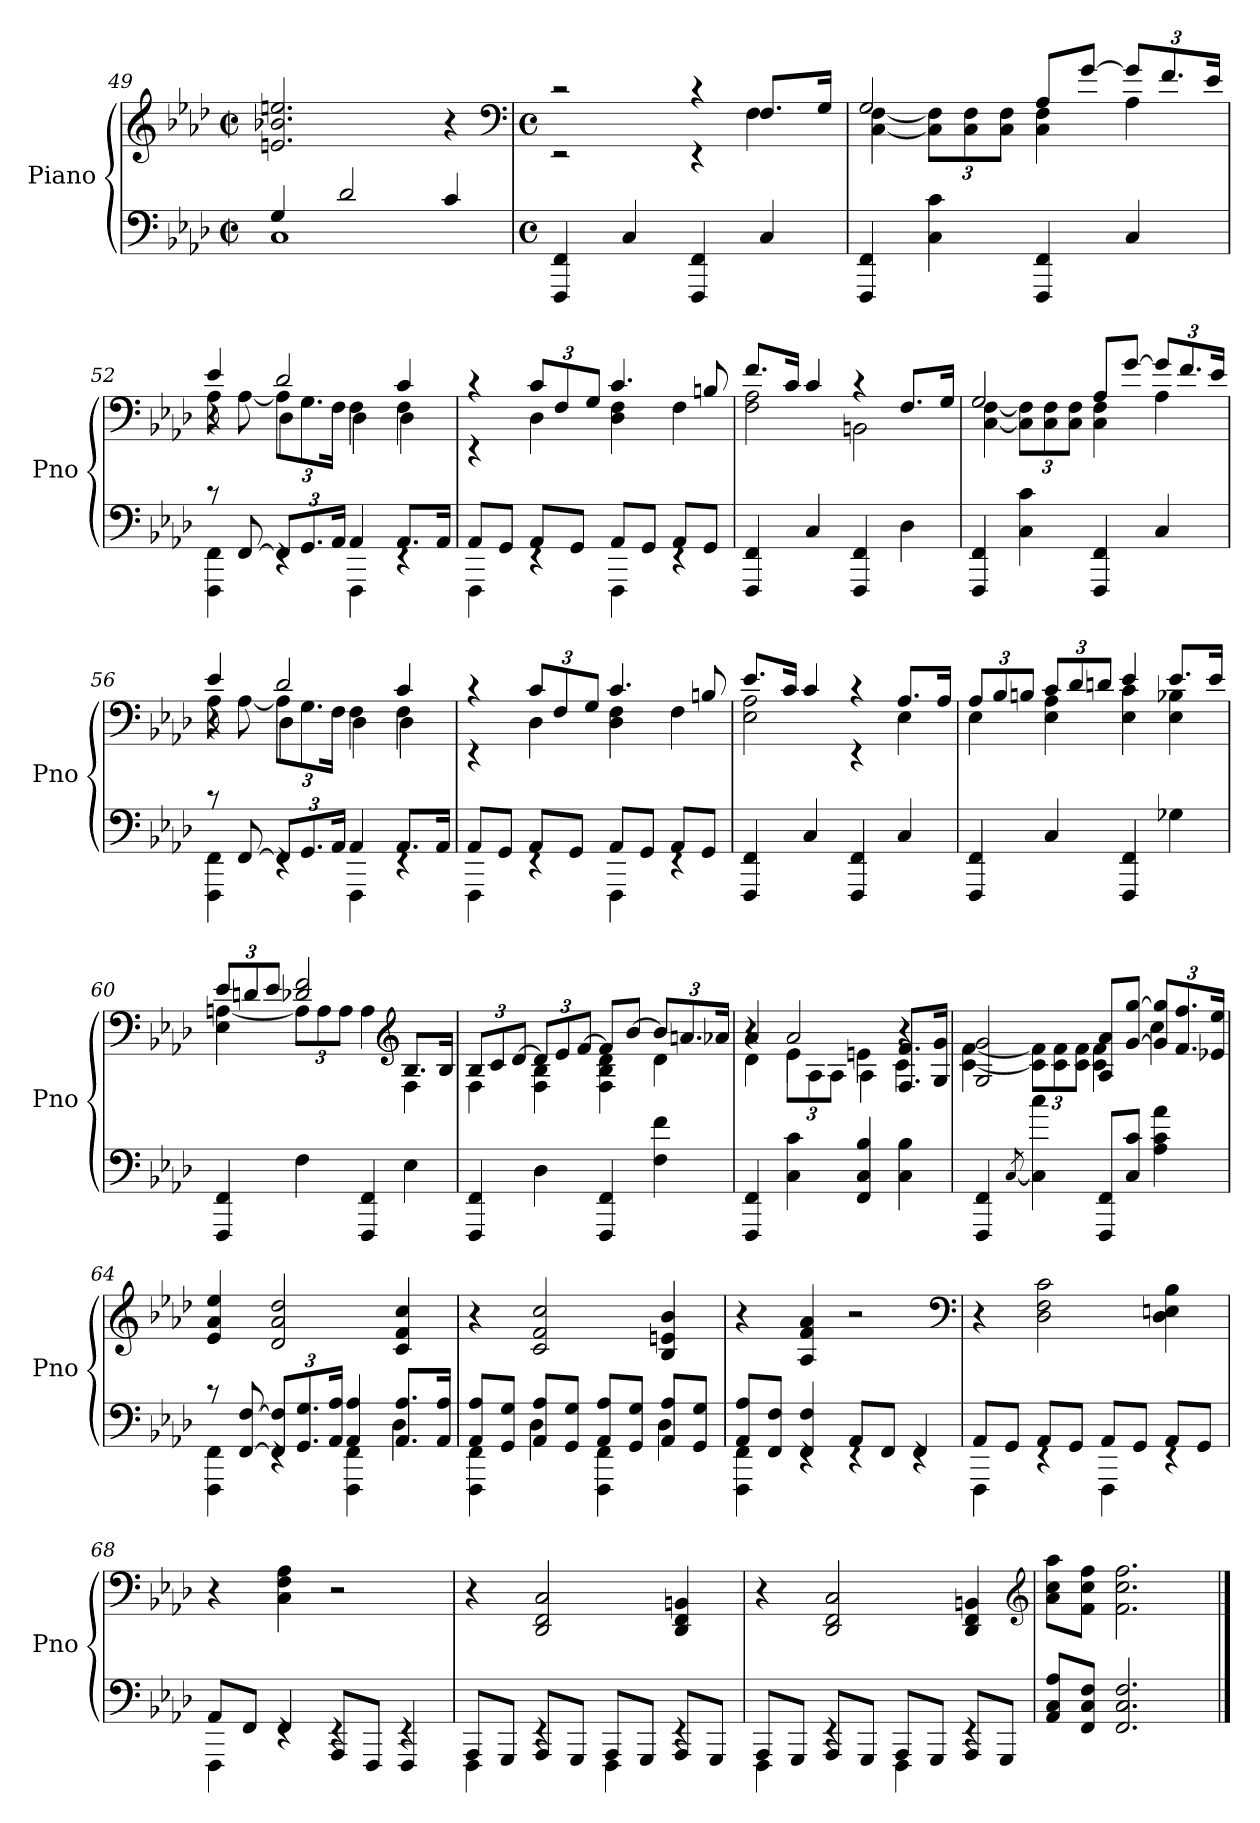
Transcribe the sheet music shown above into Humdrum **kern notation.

**kern	**kern
*part1	*part1
*staff2	*staff1
*I"Piano	*
*I'Pno	*
*clefF4	*clefG2
*k[b-e-a-d-]	*k[b-e-a-d-]
*f:	*f:
*M2/2	*M2/2
*met(c|)	*met(c|)
=49	=49
*^	*
4G	1C	2.en 2.b-X 2.een
2d-	.	.
4c	.	4r
*v	*v	*
*	*clefF4
=50	=50
*M4/4	*M4/4
*met(c)	*met(c)
*	*^
4FFF 4FF	2rc	2rEE
4C	.	.
4FFF 4FF	4rc	4rEE
4C	8.FL	4F
.	16GJk	.
=51	=51	=51
4FFF 4FF	2G	[4C [4F
4C 4c	.	12C] 12F]L
.	.	12C 12F
.	.	12C 12FJ
4FFF 4FF	8A-L	4C 4F
.	[8gJ	.
4C	12gL]	4A-
.	12.f	.
.	24e-Jk	.
=52	=52	=52
*^	*	*^
8rc	4FFF 4FF	4e-	8A-	4r
[8FF	.	.	[8A-	.
12FFL]	4rEE	2d-	12A-L]	4D-\
12.GG	.	.	12.G	.
24AA-Jk	.	.	24FJk	.
4AA-	4FFF	.	4F	4D-\
8.AA-L	4rEE	4c	4F	4D-\
16AA-Jk	.	.	.	.
*	*	*	*v	*v
=53	=53	=53	=53
8AA-L	4FFF	4rc	4rEE
8GGJ	.	.	.
8AA-L	4rEE	12cL	4D-
.	.	12F	.
8GGJ	.	.	.
.	.	12GJ	.
8AA-L	4FFF	4.c	4D- 4F
8GGJ	.	.	.
8AA-L	4rEE	.	4F
8GGJ	.	8Bn	.
*v	*v	*	*
=54	=54	=54
4FFF 4FF	8.fL	2F 2A-
.	16cJk	.
4C	4c	.
4FFF 4FF	4rc	2BBn
4D-	8.FL	.
.	16GJk	.
=55	=55	=55
4FFF 4FF	2G	[4C [4F
4C 4c	.	12C] 12F]L
.	.	12C 12F
.	.	12C 12FJ
4FFF 4FF	8A-L	4C 4F
.	[8gJ	.
4C	12gL]	4A-
.	12.f	.
.	24e-Jk	.
=56	=56	=56
*^	*	*^
8rc	4FFF 4FF	4e-	8A-	4r
[8FF	.	.	[8A-	.
12FFL]	4rEE	2d-	12A-L]	4D-\
12.GG	.	.	12.G	.
24AA-Jk	.	.	24FJk	.
4AA-	4FFF	.	4F	4D-\
8.AA-L	4rEE	4c	4F	4D-\
16AA-Jk	.	.	.	.
*	*	*	*v	*v
=57	=57	=57	=57
8AA-L	4FFF	4rc	4rEE
8GGJ	.	.	.
8AA-L	4rEE	12cL	4D-
.	.	12F	.
8GGJ	.	.	.
.	.	12GJ	.
8AA-L	4FFF	4.c	4D- 4F
8GGJ	.	.	.
8AA-L	4rEE	.	4F
8GGJ	.	8Bn	.
*v	*v	*	*
=58	=58	=58
4FFF 4FF	8.e-L	2E- 2A-
.	16cJk	.
4C	4c	.
4FFF 4FF	4rc	4rEE
4C	8.A-L	4E-
.	16A-Jk	.
=59	=59	=59
4FFF 4FF	12A-L	4E-
.	12B-	.
.	12BnJ	.
4C	12cL	4E- 4A-
.	12d-	.
.	12dnJ	.
4FFF 4FF	4e-	4E- 4c
4G-X	8.e-L	4E- 4B-X
.	16e-Jk	.
=60	=60	=60
4FFF 4FF	12e-L	4E- [4An
.	12dn	.
.	12e-J	.
4F	2d-X 2f	12AL]
.	.	12A
.	.	12AJ
4FFF 4FF	.	4A
*	*clefG2	*
4E-	8.B-L	4F
.	16B-Jk	.
=61	=61	=61
4FFF 4FF	12B-L	4F
.	12c	.
.	[12d-J	.
4D-	12d-L]	4F 4B-
.	12e-	.
.	[12fJ	.
4FFF 4FF	8fL]	4F 4B- 4d-
.	[8b-J	.
4F 4f	12b-L]	4d-
.	12.an	.
.	24a-XJk	.
=62	=62	=62
*	*	*^
4FFF 4FF	4a-	4d-	4r
4C 4c	2a-	4e-	12e-\L
.	.	.	12A-\
.	.	.	12A-\J
4FF 4C 4B-	.	4en	4A-\
4C 4B-	8.F 8.fL	4c	4r
.	16G 16gJk	.	.
*	*	*v	*v
=63	=63	=63
4FFF 4FF	2G 2g	[4c [4f
[8qC/	.	.
4C] 4cc	.	12c] 12f]L
.	.	12c 12f
.	.	12c 12fJ
8FFF 8FFL	8A- 8a-L	4c 4f
8C 8cJ	[8g [8ggJ	.
4A- 4c 4a-	12g] 12gg]L	4cc
.	12.f 12.ff	.
.	24e-X 24ee-Jk	.
*	*v	*v
=64	=64
*^	*
8rc	4FFF 4FF	4e- 4a- 4ee-
[8FF [8F	.	.
12FF] 12F]L	4rEE	2d- 2a- 2dd-
12.GG 12.G	.	.
24AA- 24A-Jk	.	.
4AA- 4A-	4FFF 4FF	.
8.AA- 8.A-L	4D-	4c 4f 4cc
16AA- 16A-Jk	.	.
=65	=65	=65
8AA- 8A-L	4FFF 4FF	4r
8GG 8GJ	.	.
8AA- 8A-L	4D-	2c 2f 2cc
8GG 8GJ	.	.
8AA- 8A-L	4FFF 4FF	.
8GG 8GJ	.	.
8AA- 8A-L	4D-	4B- 4en 4b-
8GG 8GJ	.	.
=66	=66	=66
8AA- 8A-L	4FFF 4FF	4r
8FF 8FJ	.	.
4FF 4F	4rEE	4A- 4f 4a-
8AA-L	4rEE	2r
8FFJ	.	.
4FF	4rEE	.
*	*	*clefF4
=67	=67	=67
8AA-L	4FFF	4r
8GGJ	.	.
8AA-L	4rEE	2D- 2F 2c
8GGJ	.	.
8AA-L	4FFF	.
8GGJ	.	.
8AA-L	4rEE	4D- 4En 4B-
8GGJ	.	.
=68	=68	=68
8AA-L	4FFF	4r
8FFJ	.	.
4FF	4rEE	4C 4F 4A-
8AAA-L	4rEE	2r
8FFFJ	.	.
4FFF	4rEE	.
=69	=69	=69
8AAA-L	4FFF	4r
8GGGJ	.	.
8AAA-L	4rEE	2DD- 2FF 2C
8GGGJ	.	.
8AAA-L	4FFF	.
8GGGJ	.	.
8AAA-L	4rEE	4DD- 4FF 4BBn
8GGGJ	.	.
=70	=70	=70
8AAA-L	4FFF	4r
8GGGJ	.	.
8AAA-L	4rEE	2DD- 2FF 2C
8GGGJ	.	.
8AAA-L	4FFF	.
8GGGJ	.	.
8AAA-L	4rEE	4DD- 4FF 4BBn
8GGGJ	.	.
*v	*v	*
*	*clefG2
=71	=71
8AA- 8C 8A-L	8a- 8cc 8aa-L
8FF 8C 8FJ	8f 8cc 8ffJ
2.FF 2.C 2.F	2.f 2.cc 2.ff
==	==
*-	*-
